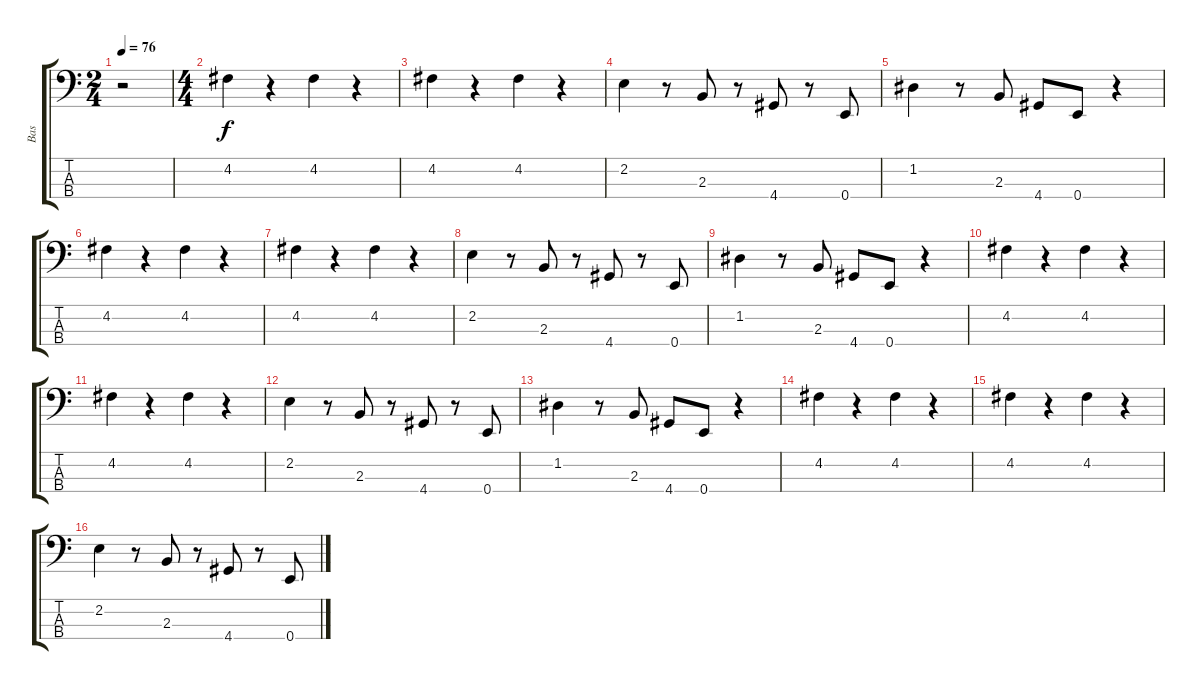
\track ("Bas" "Bas") {instrument electricbassfinger}
\staff {score tabs}
\tuning (G2 D2 A1 E1) {hide}
\ts (2 4)
\tempo 76
\clef f4
\ks c
r.2{dy f instrument electricbassfinger} |
\ts (4 4)
4.2.4 r.4 4.2.4 r.4 |
4.2.4 r.4 4.2.4 r.4 |
2.2.4 r.8 2.3.8 r.8 4.4.8 r.8 0.4.8 |
1.2.4 r.8 2.3.8 4.4.8 0.4.8 r.4 |
4.2.4 r.4 4.2.4 r.4 |
4.2.4 r.4 4.2.4 r.4 |
2.2.4 r.8 2.3.8 r.8 4.4.8 r.8 0.4.8 |
1.2.4 r.8 2.3.8 4.4.8 0.4.8 r.4 |
4.2.4 r.4 4.2.4 r.4 |
4.2.4 r.4 4.2.4 r.4 |
2.2.4 r.8 2.3.8 r.8 4.4.8 r.8 0.4.8 |
1.2.4 r.8 2.3.8 4.4.8 0.4.8 r.4 |
4.2.4 r.4 4.2.4 r.4 |
4.2.4 r.4 4.2.4 r.4 |
2.2.4 r.8 2.3.8 r.8 4.4.8 r.8 0.4.8
